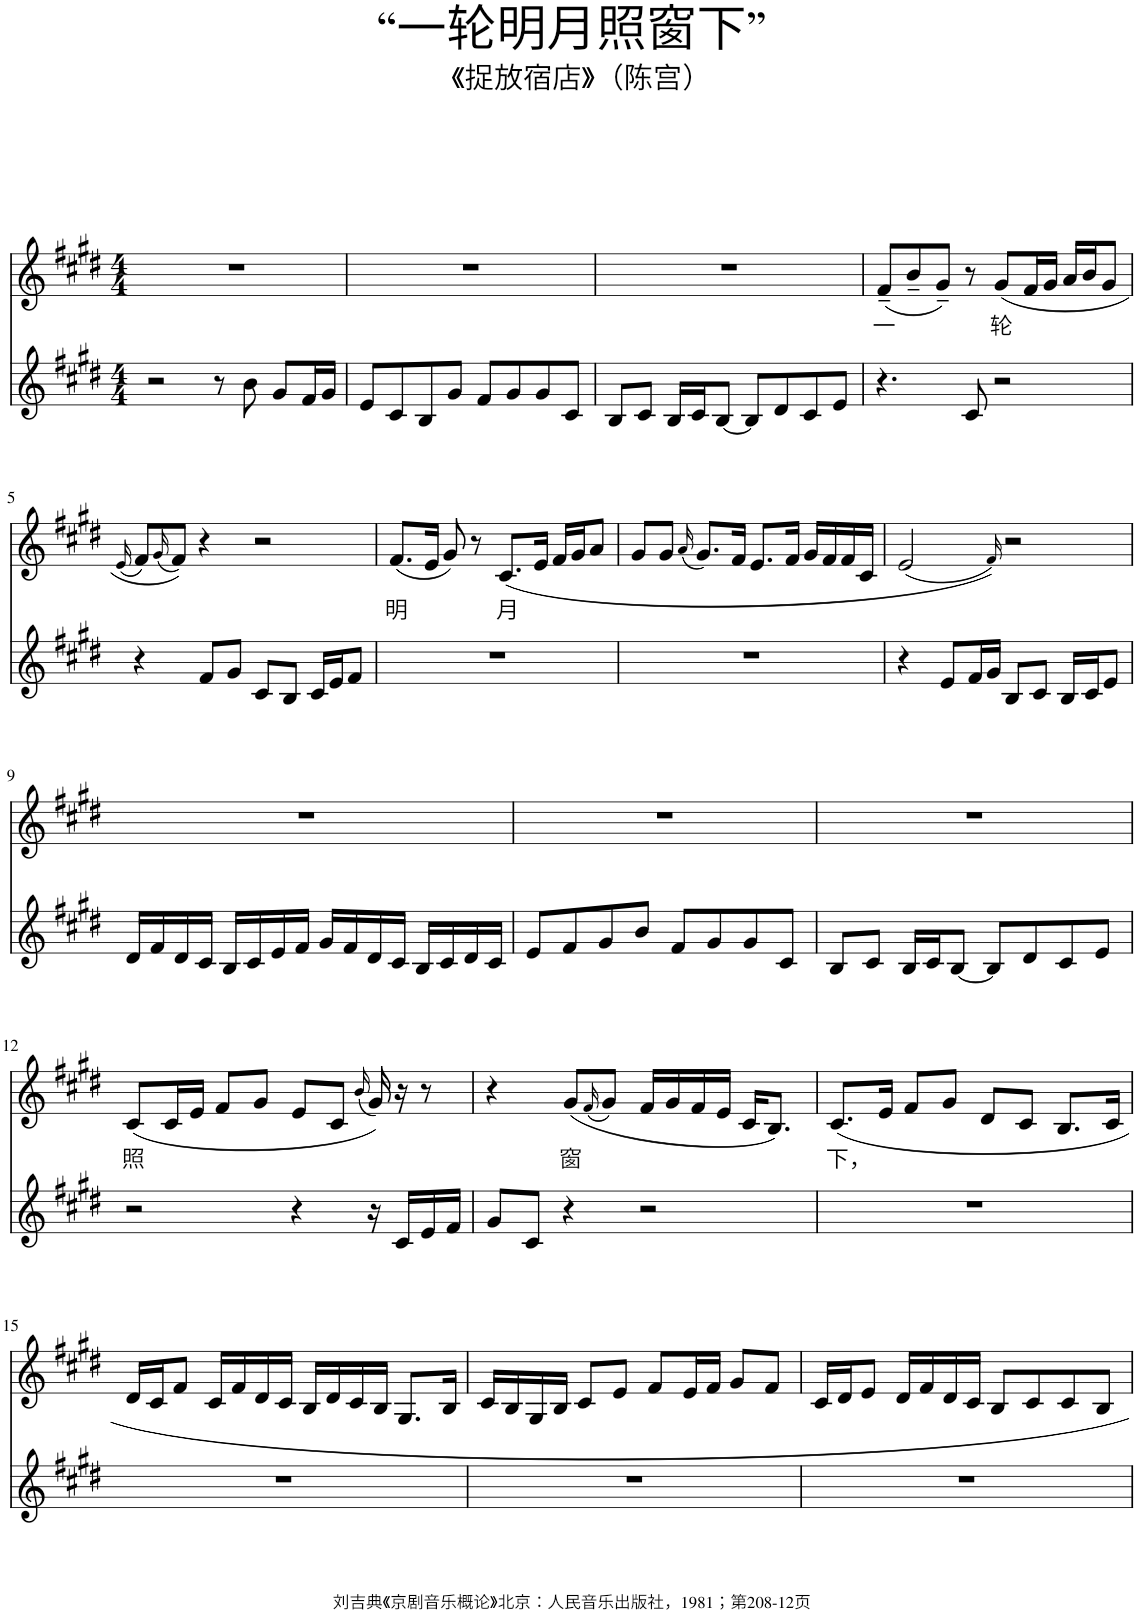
**kern	**kern	**text
*part2	*part1	*part1
*staff2	*staff1	*staff1
*I"Piano	*I"Piano	*
*I'Pno	*I'Pno	*
*clefG2	*clefG2	*
*k[f#c#g#d#]	*k[f#c#g#d#]	*
*M4/4	*M4/4	*
=1	=1	=1
2r	1r	.
8r	.	.
8b\	.	.
8g#/L	.	.
16f#/L	.	.
16g#/JJ	.	.
=2	=2	=2
8e/L	1r	.
8c#/	.	.
8B/	.	.
8g#/J	.	.
8f#/L	.	.
8g#/	.	.
8g#/	.	.
8c#/J	.	.
=3	=3	=3
8B/L	1r	.
8c#/J	.	.
16B/LL	.	.
16c#/J	.	.
[8B/J	.	.
8B/L]	.	.
8d#/	.	.
8c#/	.	.
8e/J	.	.
=4	=4	=4
!	!	!LO:LY:b
4.r	(8f#~/L	一
.	8b~/	.
.	8g#~/J)	.
8c#/	8r	.
!	!	!LO:LY:b
2r	(8g#/L	轮
.	16f#/L	.
.	16g#/JJ	.
.	16a/LL	.
.	16b/J	.
.	8g#/J	.
!!LO:LB:g=z
=5	=5	=5
.	(16qe/	.
4r	8f#/L)	.
.	(16qg#/	.
.	8f#/J))	.
8f#/L	4r	.
8g#/J	.	.
8c#/L	2r	.
8B/J	.	.
16c#/LL	.	.
16e/J	.	.
8f#/J	.	.
=6	=6	=6
!	!	!LO:LY:b
1r	(8.f#/L	明
.	16e/Jk	.
.	8g#/)	.
.	8r	.
!	!	!LO:LY:b
.	(8.c#/L	月
.	16e/Jk	.
.	16f#/LL	.
.	16g#/J	.
.	8a/J	.
=7	=7	=7
1r	8g#/L	.
.	8g#/J	.
.	(16qa/	.
.	8.g#/L)	.
.	16f#/Jk	.
.	8.e/L	.
.	16f#/Jk	.
.	16g#/LL	.
.	16f#/	.
.	16f#/	.
.	16c#/JJ	.
=8	=8	=8
4r	(2e/	.
8e/L	.	.
16f#/L	.	.
16g#/JJ	.	.
.	16qf#/))	.
8B/L	2r	.
8c#/J	.	.
16B/LL	.	.
16c#/J	.	.
8e/J	.	.
!!LO:LB:g=z
=9	=9	=9
16d#/LL	1r	.
16f#/	.	.
16d#/	.	.
16c#/JJ	.	.
16B/LL	.	.
16c#/	.	.
16e/	.	.
16f#/JJ	.	.
16g#/LL	.	.
16f#/	.	.
16d#/	.	.
16c#/JJ	.	.
16B/LL	.	.
16c#/	.	.
16d#/	.	.
16c#/JJ	.	.
=10	=10	=10
8e/L	1r	.
8f#/	.	.
8g#/	.	.
8b/J	.	.
8f#/L	.	.
8g#/	.	.
8g#/	.	.
8c#/J	.	.
=11	=11	=11
8B/L	1r	.
8c#/J	.	.
16B/LL	.	.
16c#/J	.	.
[8B/J	.	.
8B/L]	.	.
8d#/	.	.
8c#/	.	.
8e/J	.	.
!!LO:LB:g=z
=12	=12	=12
!	!	!LO:LY:b
2r	(8c#/L	照
.	16c#/L	.
.	16e/JJ	.
.	8f#/L	.
.	8g#/J	.
4r	8e/L	.
.	8c#/J	.
.	(16qb/	.
16r	16g#/))	.
16c#/LL	16r	.
16e/	8r	.
16f#/JJ	.	.
=13	=13	=13
8g#/L	4r	.
8c#/J	.	.
!	!	!LO:LY:b
4r	(8g#/L	窗
.	(16qf#/	.
.	8g#/J)	.
2r	16f#/LL	.
.	16g#/	.
.	16f#/	.
.	16e/JJ	.
.	16c#/KL	.
.	8.B/J)	.
=14	=14	=14
!	!	!LO:LY:b
1r	8.c#/L	下，
.	16e/Jk	.
.	8f#/L	.
.	8g#/J	.
.	8d#/L	.
.	8c#/J	.
.	8.B/L	.
.	16c#/Jk	.
!!LO:LB:g=z
=15	=15	=15
1r	16d#/LL	.
.	16c#/J	.
.	8f#/J	.
.	16c#/LL	.
.	16f#/	.
.	16d#/	.
.	16c#/JJ	.
.	16B/LL	.
.	16d#/	.
.	16c#/	.
.	16B/JJ	.
.	8.G#/L	.
.	16B/Jk	.
=16	=16	=16
1r	16c#/LL	.
.	16B/	.
.	16G#/	.
.	16B/JJ	.
.	8c#/L	.
.	8e/J	.
.	8f#/L	.
.	16e/L	.
.	16f#/JJ	.
.	8g#/L	.
.	8f#/J	.
=17	=17	=17
1r	16c#/LL	.
.	16d#/J	.
.	8e/J	.
.	16d#/LL	.
.	16f#/	.
.	16d#/	.
.	16c#/JJ	.
.	8B/L	.
.	8c#/	.
.	8c#/	.
.	8B/J	.
=	=	=
*-	*-	*-
